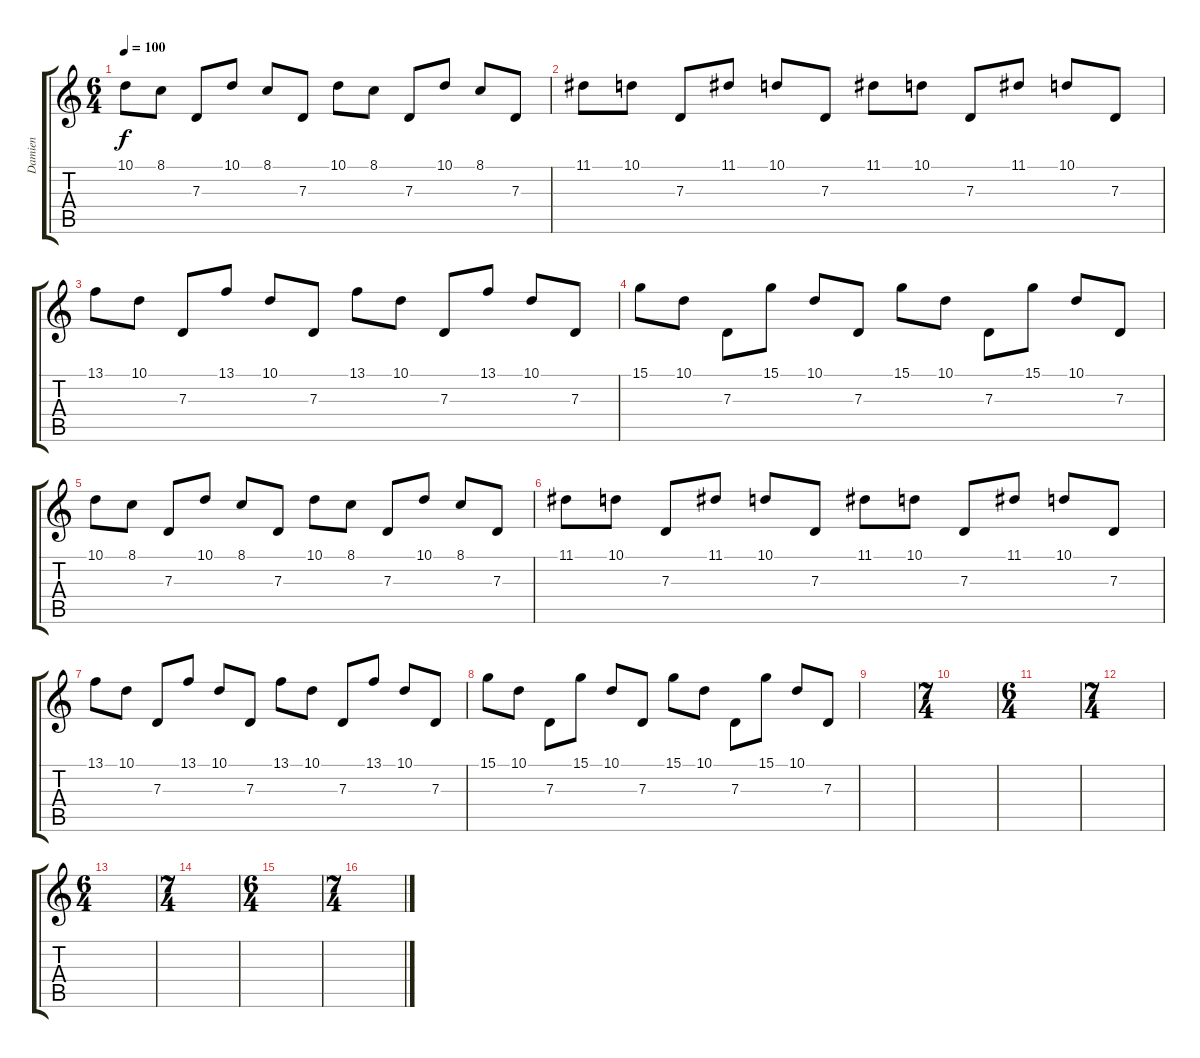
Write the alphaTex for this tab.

\track ("Damien" "Damien") {instrument acousticgrandpiano}
\staff {score tabs}
\tuning (E4 B3 G3 D3 A2 E2) {hide}
\ts (6 4)
\tempo 100
\clef g2
\ks c
10.1.8{dy f} 8.1.8 7.3.8 10.1.8 8.1.8 7.3.8 10.1.8 8.1.8 7.3.8 10.1.8 8.1.8 7.3.8 |
11.1.8 10.1.8 7.3.8 11.1.8 10.1.8 7.3.8 11.1.8 10.1.8 7.3.8 11.1.8 10.1.8 7.3.8 |
13.1.8 10.1.8 7.3.8 13.1.8 10.1.8 7.3.8 13.1.8 10.1.8 7.3.8 13.1.8 10.1.8 7.3.8 |
15.1.8 10.1.8 7.3.8 15.1.8 10.1.8 7.3.8 15.1.8 10.1.8 7.3.8 15.1.8 10.1.8 7.3.8 |
10.1.8 8.1.8 7.3.8 10.1.8 8.1.8 7.3.8 10.1.8 8.1.8 7.3.8 10.1.8 8.1.8 7.3.8 |
11.1.8 10.1.8 7.3.8 11.1.8 10.1.8 7.3.8 11.1.8 10.1.8 7.3.8 11.1.8 10.1.8 7.3.8 |
13.1.8 10.1.8 7.3.8 13.1.8 10.1.8 7.3.8 13.1.8 10.1.8 7.3.8 13.1.8 10.1.8 7.3.8 |
15.1.8 10.1.8 7.3.8 15.1.8 10.1.8 7.3.8 15.1.8 10.1.8 7.3.8 15.1.8 10.1.8 7.3.8 |
|
\ts (7 4)
|
\ts (6 4)
|
\ts (7 4)
|
\ts (6 4)
|
\ts (7 4)
|
\ts (6 4)
|
\ts (7 4)
